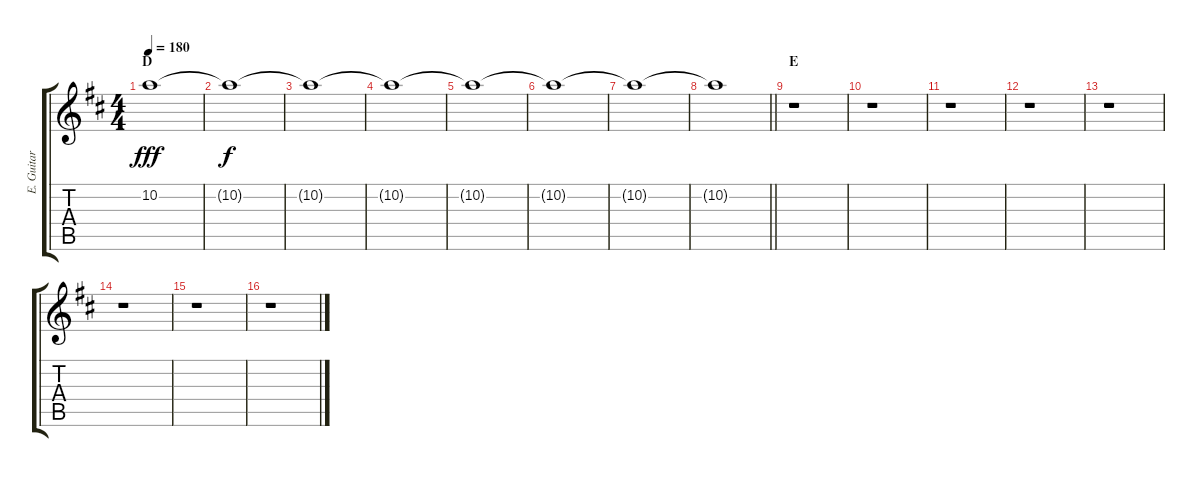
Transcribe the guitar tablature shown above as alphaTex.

\track ("E. Guitar I" "E. Guitar ") {instrument overdrivenguitar}
\staff {score tabs}
\tuning (E4 B3 G3 D3 A2 E2) {hide}
\ts (4 4)
\section ("" "D")
\tempo 180
\clef g2
\ks d
10.2.1{dy fff} |
10.2{t}.1{dy f} |
10.2{t}.1 |
10.2{t}.1 |
10.2{t}.1 |
10.2{t}.1 |
10.2{t}.1 |
\barLineRight lightlight
10.2{t}.1 |
\section ("" "E")
r.1 |
r.1 |
r.1 |
r.1 |
r.1 |
r.1 |
r.1 |
r.1
